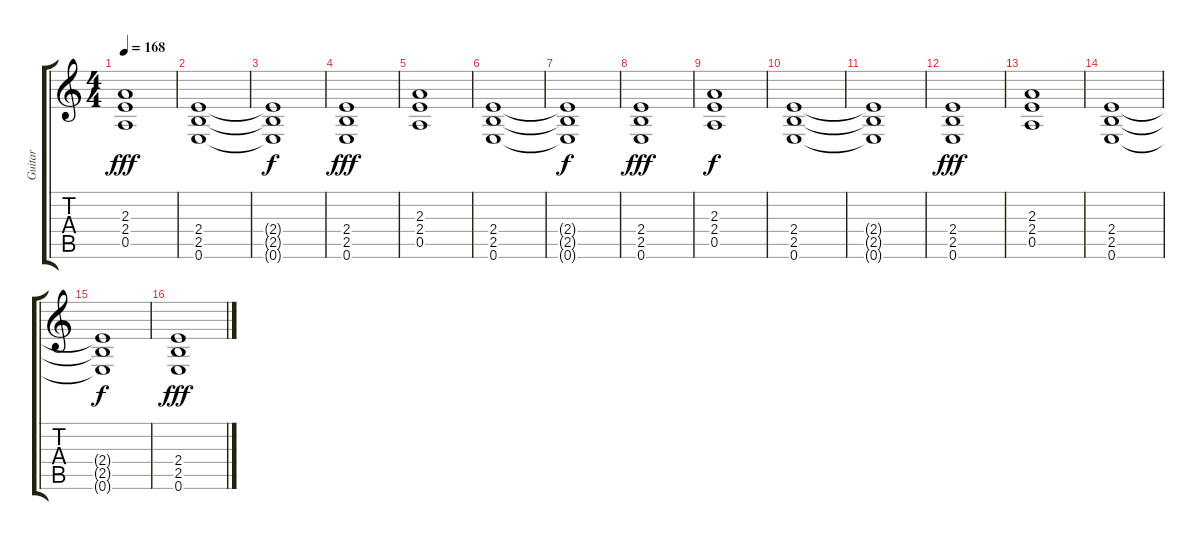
\track ("Guitar" "Guitar") {instrument distortionguitar}
\staff {score tabs}
\tuning (E4 B3 G3 D3 A2 E2) {hide}
\ts (4 4)
\tempo 168
\clef g2
\ks c
(2.3 2.4 0.5).1{dy fff} |
(2.4 2.5 0.6).1 |
(2.4{t} 2.5{t} 0.6{t}).1{dy f} |
(2.4 2.5 0.6).1{dy fff} |
(2.3 2.4 0.5).1 |
(2.4 2.5 0.6).1 |
(2.4{t} 2.5{t} 0.6{t}).1{dy f} |
(2.4 2.5 0.6).1{dy fff} |
(2.3 2.4 0.5).1{dy f} |
(2.4 2.5 0.6).1 |
(2.4{t} 2.5{t} 0.6{t}).1 |
(2.4 2.5 0.6).1{dy fff} |
(2.3 2.4 0.5).1 |
(2.4 2.5 0.6).1 |
(2.4{t} 2.5{t} 0.6{t}).1{dy f} |
(2.4 2.5 0.6).1{dy fff}
